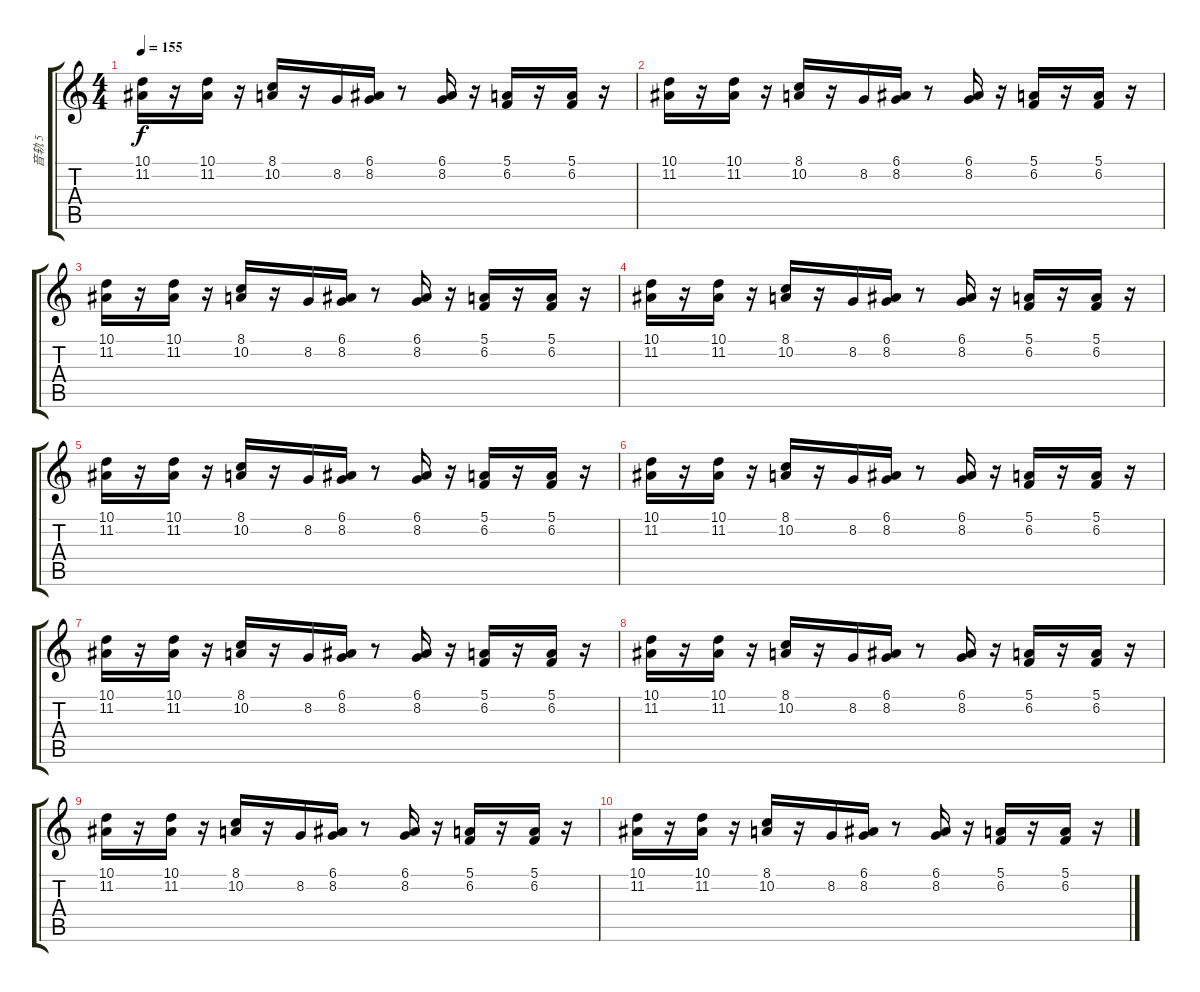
\track ("音轨 5" "音轨 5") {instrument brightacousticpiano}
\staff {score tabs}
\tuning (E4 B3 G3 D3 A2 E2) {hide}
\ts (4 4)
\tempo 155
\clef g2
\ks c
(10.1 11.2).16{dy f} r.16 (10.1 11.2).16 r.16 (8.1 10.2).16 r.16 8.2.16 (6.1 8.2).16 r.8 (6.1 8.2).16 r.16 (5.1 6.2).16 r.16 (5.1 6.2).16 r.16 |
(10.1 11.2).16 r.16 (10.1 11.2).16 r.16 (8.1 10.2).16 r.16 8.2.16 (6.1 8.2).16 r.8 (6.1 8.2).16 r.16 (5.1 6.2).16 r.16 (5.1 6.2).16 r.16 |
(10.1 11.2).16 r.16 (10.1 11.2).16 r.16 (8.1 10.2).16 r.16 8.2.16 (6.1 8.2).16 r.8 (6.1 8.2).16 r.16 (5.1 6.2).16 r.16 (5.1 6.2).16 r.16 |
(10.1 11.2).16 r.16 (10.1 11.2).16 r.16 (8.1 10.2).16 r.16 8.2.16 (6.1 8.2).16 r.8 (6.1 8.2).16 r.16 (5.1 6.2).16 r.16 (5.1 6.2).16 r.16 |
(10.1 11.2).16 r.16 (10.1 11.2).16 r.16 (8.1 10.2).16 r.16 8.2.16 (6.1 8.2).16 r.8 (6.1 8.2).16 r.16 (5.1 6.2).16 r.16 (5.1 6.2).16 r.16 |
(10.1 11.2).16 r.16 (10.1 11.2).16 r.16 (8.1 10.2).16 r.16 8.2.16 (6.1 8.2).16 r.8 (6.1 8.2).16 r.16 (5.1 6.2).16 r.16 (5.1 6.2).16 r.16 |
(10.1 11.2).16 r.16 (10.1 11.2).16 r.16 (8.1 10.2).16 r.16 8.2.16 (6.1 8.2).16 r.8 (6.1 8.2).16 r.16 (5.1 6.2).16 r.16 (5.1 6.2).16 r.16 |
(10.1 11.2).16 r.16 (10.1 11.2).16 r.16 (8.1 10.2).16 r.16 8.2.16 (6.1 8.2).16 r.8 (6.1 8.2).16 r.16 (5.1 6.2).16 r.16 (5.1 6.2).16 r.16 |
(10.1 11.2).16 r.16 (10.1 11.2).16 r.16 (8.1 10.2).16 r.16 8.2.16 (6.1 8.2).16 r.8 (6.1 8.2).16 r.16 (5.1 6.2).16 r.16 (5.1 6.2).16 r.16 |
(10.1 11.2).16 r.16 (10.1 11.2).16 r.16 (8.1 10.2).16 r.16 8.2.16 (6.1 8.2).16 r.8 (6.1 8.2).16 r.16 (5.1 6.2).16 r.16 (5.1 6.2).16 r.16
